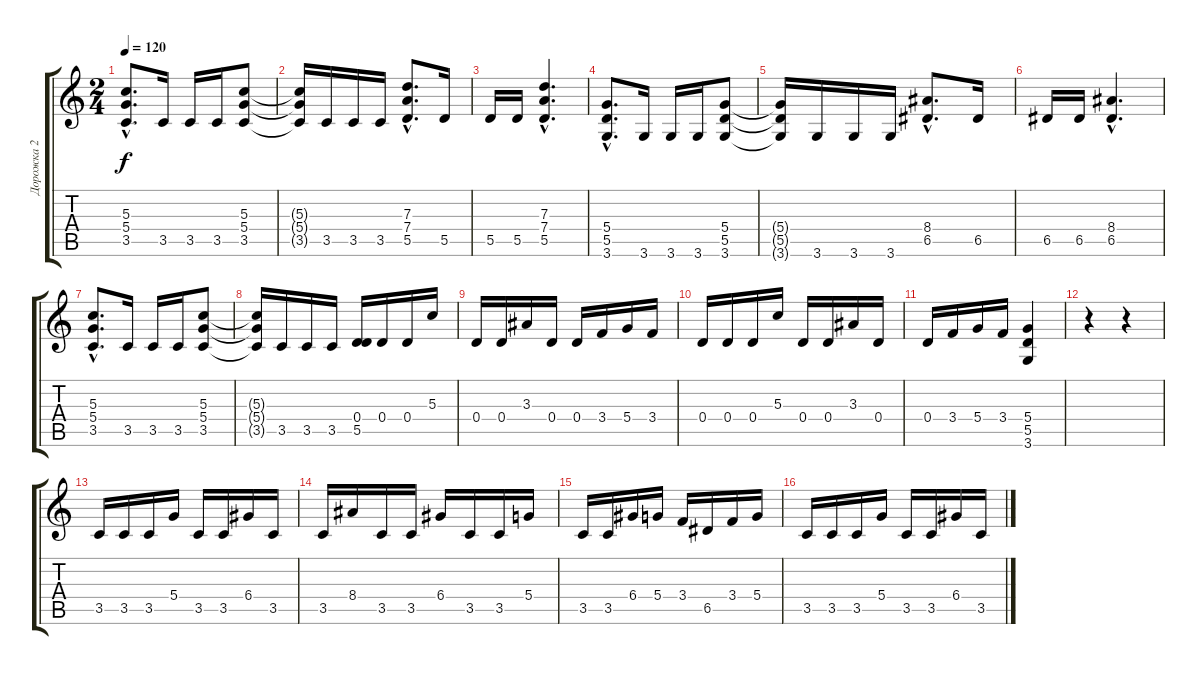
\track ("Дорожка 2" "Дорожка 2") {instrument distortionguitar}
\staff {score tabs}
\tuning (E4 B3 G3 D3 A2 E2) {hide}
\ts (2 4)
\tempo 120
\clef g2
\ks c
(5.3{hac} 5.4{hac} 3.5{hac}).8{d dy f} 3.5.16 3.5.16 3.5.16 (5.3 5.4 3.5).8 |
(5.3{t} 5.4{t} 3.5{t}).16 3.5.16 3.5.16 3.5.16 (7.3{hac} 7.4{hac} 5.5{hac}).8{d} 5.5.16 |
5.5.16 5.5.16 (7.3{hac} 7.4{hac} 5.5{hac}).4{d} |
(5.4{hac} 5.5{hac} 3.6{hac}).8{d} 3.6.16 3.6.16 3.6.16 (5.4 5.5 3.6).8 |
(5.4{t} 5.5{t} 3.6{t}).16 3.6.16 3.6.16 3.6.16 (8.4{hac} 6.5{hac}).8{d} 6.5.16 |
6.5.16 6.5.16 (8.4{hac} 6.5{hac}).4{d} |
(5.3{hac} 5.4{hac} 3.5{hac}).8{d} 3.5.16 3.5.16 3.5.16 (5.3 5.4 3.5).8 |
(5.3{t} 5.4{t} 3.5{t}).16 3.5.16 3.5.16 3.5.16 (0.4 5.5).16 0.4.16 0.4.16 5.3.16 |
0.4.16 0.4.16 3.3.16 0.4.16 0.4.16 3.4.16 5.4.16 3.4.16 |
0.4.16 0.4.16 0.4.16 5.3.16 0.4.16 0.4.16 3.3.16 0.4.16 |
0.4.16 3.4.16 5.4.16 3.4.16 (5.4 5.5 3.6).4 |
r.4 r.4 |
3.5.16 3.5.16 3.5.16 5.4.16 3.5.16 3.5.16 6.4.16 3.5.16 |
3.5.16 8.4.16 3.5.16 3.5.16 6.4.16 3.5.16 3.5.16 5.4.16 |
3.5.16 3.5.16 6.4.16 5.4.16 3.4.16 6.5.16 3.4.16 5.4.16 |
3.5.16 3.5.16 3.5.16 5.4.16 3.5.16 3.5.16 6.4.16 3.5.16
